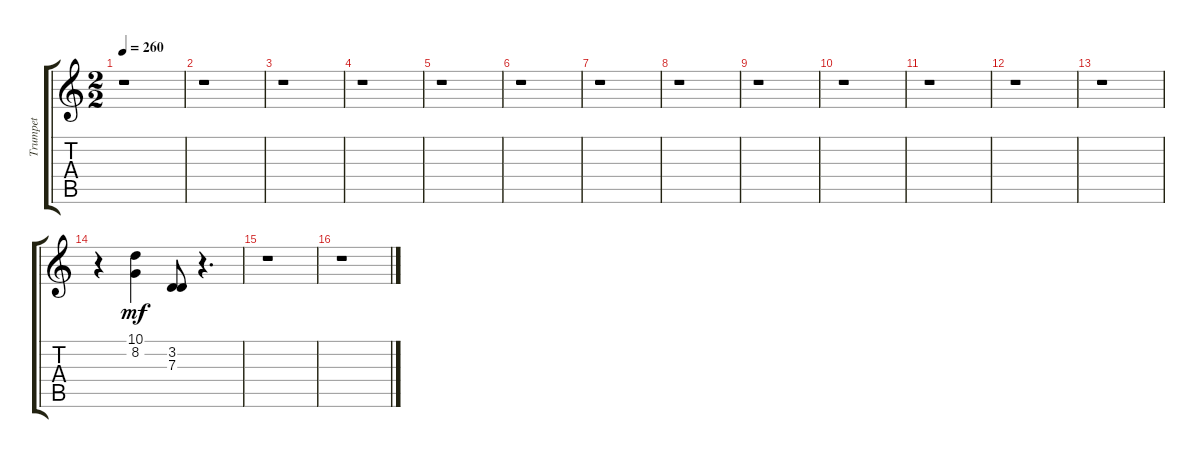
\track ("Trumpet" "Trumpet") {instrument trumpet}
\staff {score tabs}
\tuning (E4 B3 G3 D3 A2 E2) {hide}
\ts (2 2)
\tempo 260
\clef g2
\ks c
r.1{dy mf} |
r.1 |
r.1 |
r.1 |
r.1 |
r.1 |
r.1 |
r.1 |
r.1 |
r.1 |
r.1 |
r.1 |
r.1 |
r.4 (10.1 8.2).4 (3.2 7.3).8 r.4{d} |
r.1 |
r.1
